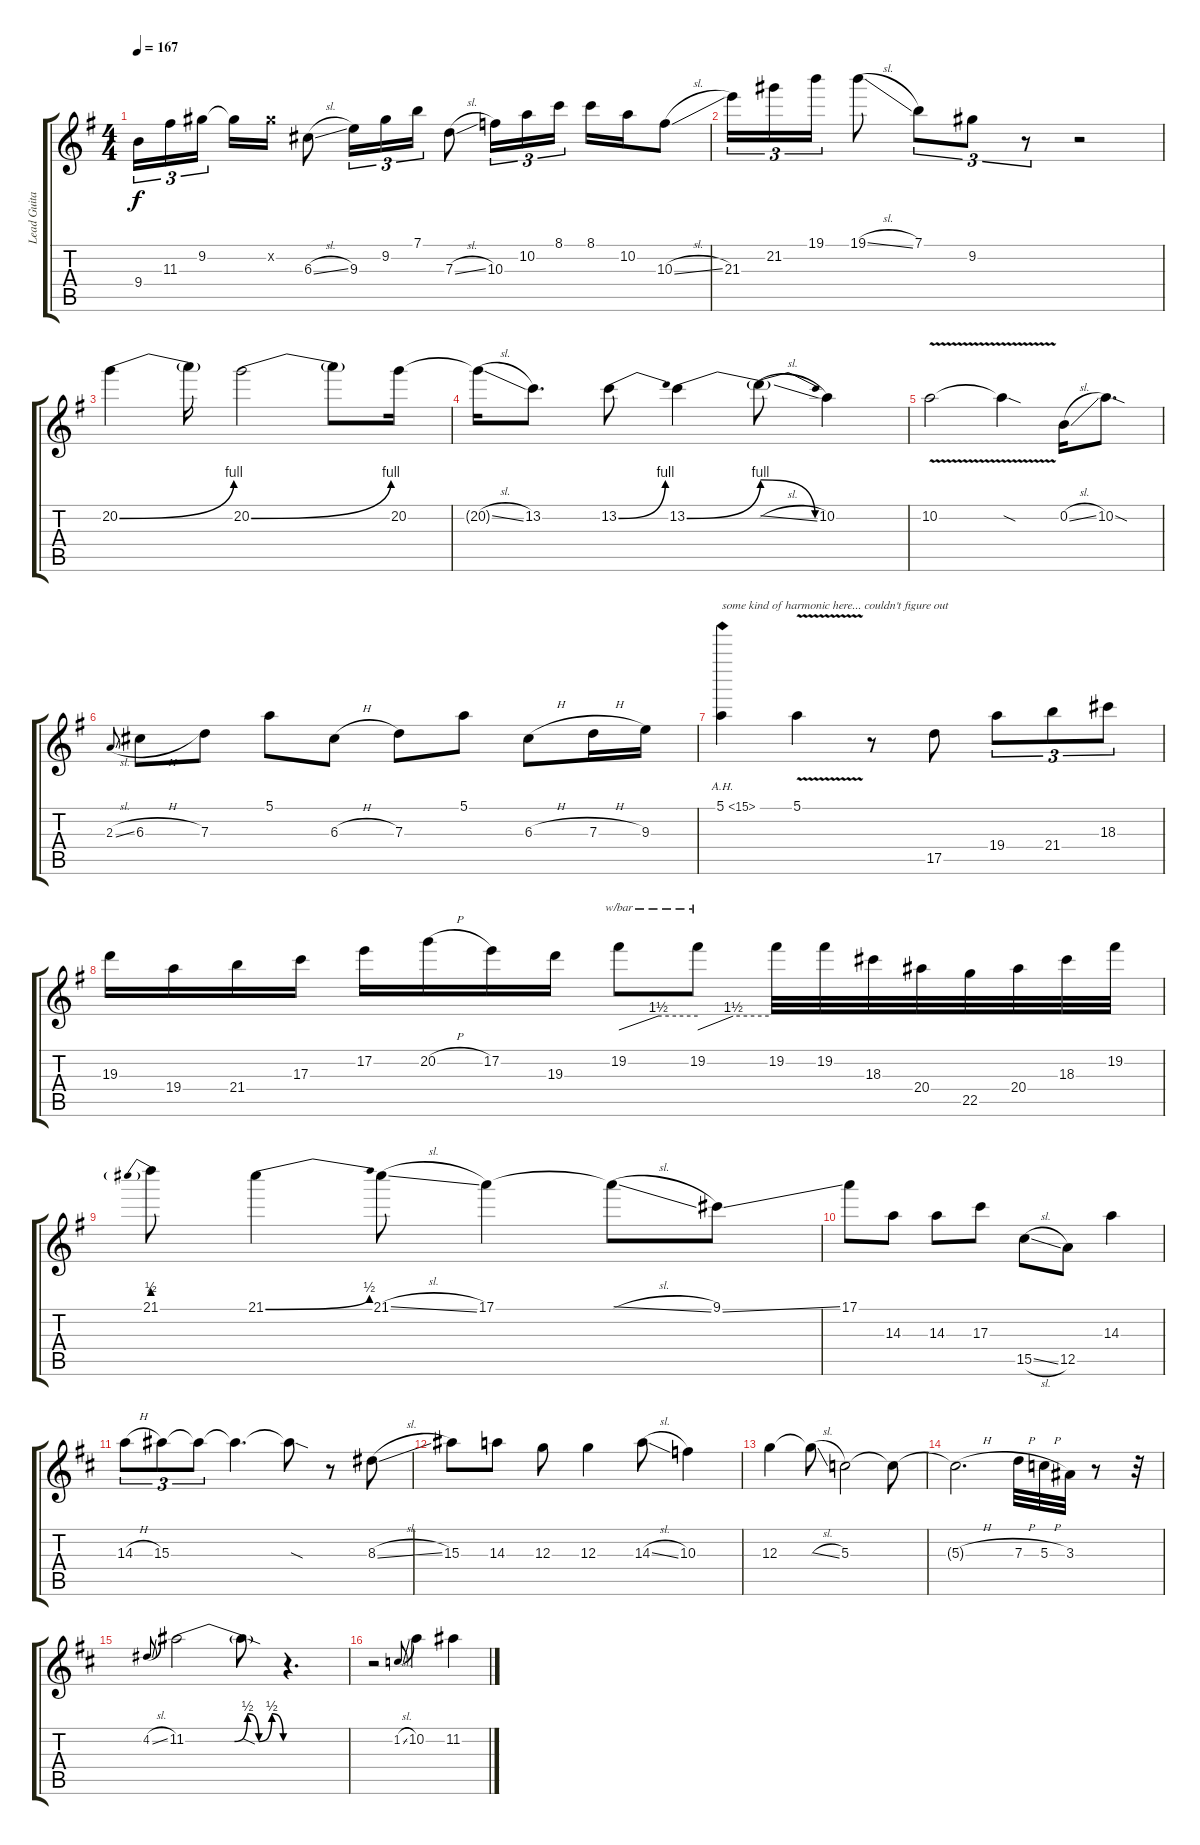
\track ("Lead Guitar" "Lead Guita") {instrument overdrivenguitar}
\staff {score tabs}
\tuning (E4 B3 G3 D3 A2 D2) {hide}
\ts (4 4)
\tempo 167
\clef g2
\ks eminor
9.4.16{tu (3 2) dy f} 11.3.16{tu (3 2)} 9.2.16{tu (3 2) beam splitsecondary} 9.2{t}.16 9.2{x}.16 6.3{sl}.8 9.3.16{tu (3 2)} 9.2.16{tu (3 2)} 7.1.16{tu (3 2)} 7.3{sl}.8 10.3.16{tu (3 2)} 10.2.16{tu (3 2)} 8.1.16{tu (3 2)} 8.1.16 10.2.16 10.3{sl}.8 |
21.3.16{tu (3 2)} 21.2.16{tu (3 2)} 19.1.16{tu (3 2)} 19.1{sl}.8 7.1.8{tu (3 2)} 9.2.8{tu (3 2)} r.8{tu (3 2)} r.2 |
20.2{be (bend 0 0 60 4)}.4 20.2{t}.16 20.2{be (bend 0 0 60 4)}.2 20.2{t}.8 20.2.16 |
20.2{sl t}.16 13.2.8{d} 13.2{be (bend 0 0 60 4)}.8 13.2{be (bend 0 0 60 4)}.4 13.2{be (release 0 4 60 0) sl t}.8 10.2.4 |
10.2{v}.2 10.2{sod t}.4 0.2{sl}.16 10.2{sod}.8{d} |
2.3{sl}.8{gr onbeat} 6.3{h}.8 7.3.8 5.1.8 6.3{h}.8 7.3.8 5.1.8 6.3{h}.8 7.3{h}.16 9.3.16 |
5.1{ah 10}.4{txt "some kind of harmonic here... couldn't figure out"} 5.1{v}.4 r.8 17.5.8 19.4.8{tu (3 2)} 21.4.8{tu (3 2)} 18.3.8{tu (3 2)} |
19.3.16 19.4.16 21.4.16 17.3.16 17.2.16 20.2{h}.16 17.2.16 19.3.16 19.2.8{tbe (custom default 0 0 30 6 60 6)} 19.2.8{tbe (custom default 0 0 30 6 60 6)} 19.2.32 19.2.32 18.3.32 20.4.32 22.5.32 20.4.32 18.3.32 19.2.32 |
21.1{be (prebend 0 2 60 2)}.8 21.1{be (bend 0 0 60 2)}.4 21.1{sl}.8 17.1.4 17.1{sl t}.8 9.1{ss}.8 |
17.1.8 14.3.8 14.3.8 17.3.8 15.5{sl}.8 12.5.8 14.3.4 |
\ks d
14.3{h}.8{tu (3 2)} 15.3.8{tu (3 2)} 15.3{t}.8{tu (3 2)} 15.3{t}.4{d} 15.3{sod t}.8 r.8 8.3{sl}.8 |
15.3.8 14.3.8 12.3.8 12.3.4 14.3{sl}.8 10.3.4 |
12.3.4 12.3{sl t}.8 5.3.2 5.3{t}.8 |
5.3{h t}.2{d} 7.3{h}.32 5.3{h}.32 3.3.32 r.8 r.32 |
4.2{sl}.8{gr onbeat} 11.2{be (custom 0 0 30 0 38 2 45 0 53 2 60 0)}.2 11.2{sod t}.8 r.4{d} |
r.2 1.2{sl}.8{gr onbeat} 10.2.4 11.2{ss}.4
